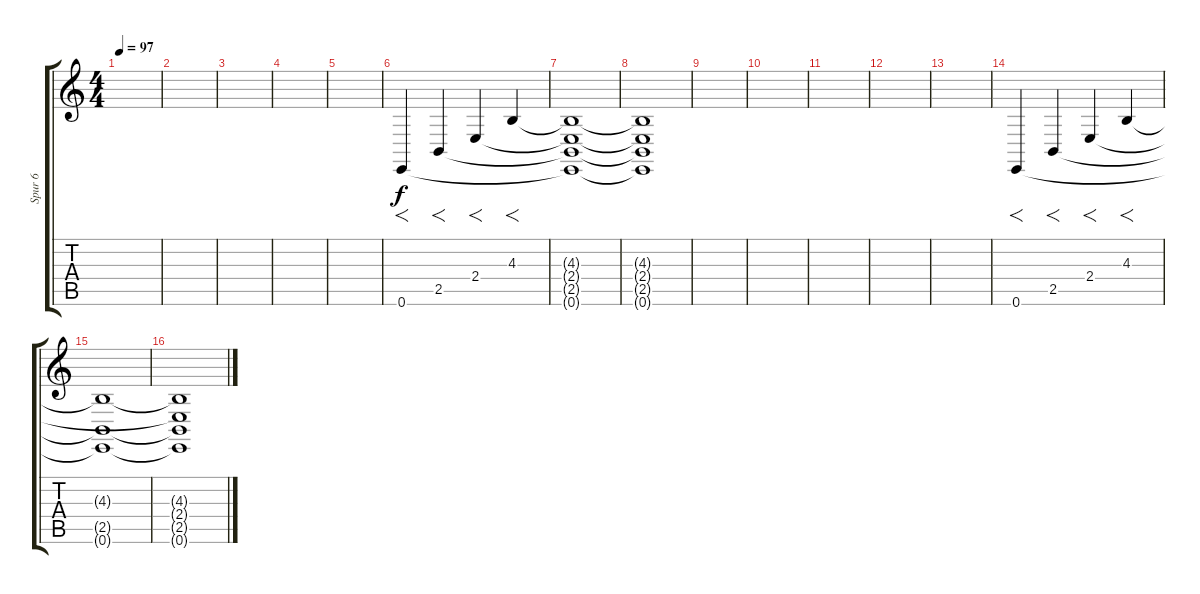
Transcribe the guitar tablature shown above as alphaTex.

\track ("Spur 6" "Spur 6") {instrument lead5charang}
\staff {score tabs}
\tuning (E4 B3 G3 D3 A2 E2) {hide}
\ts (4 4)
\tempo 97
\clef g2
\ks c
|
|
|
|
|
0.6.4{f dy f} 2.5.4{f} 2.4.4{f} 4.3.4{f} |
(4.3{t} 2.4{t} 2.5{t} 0.6{t}).1 |
(4.3{t} 2.4{t} 2.5{t} 0.6{t}).1 |
|
|
|
|
|
0.6.4{f} 2.5.4{f} 2.4.4{f} 4.3.4{f} |
(4.3{t} 2.5{t} 0.6{t}).1 |
(4.3{t} 2.4{t} 2.5{t} 0.6{t}).1
